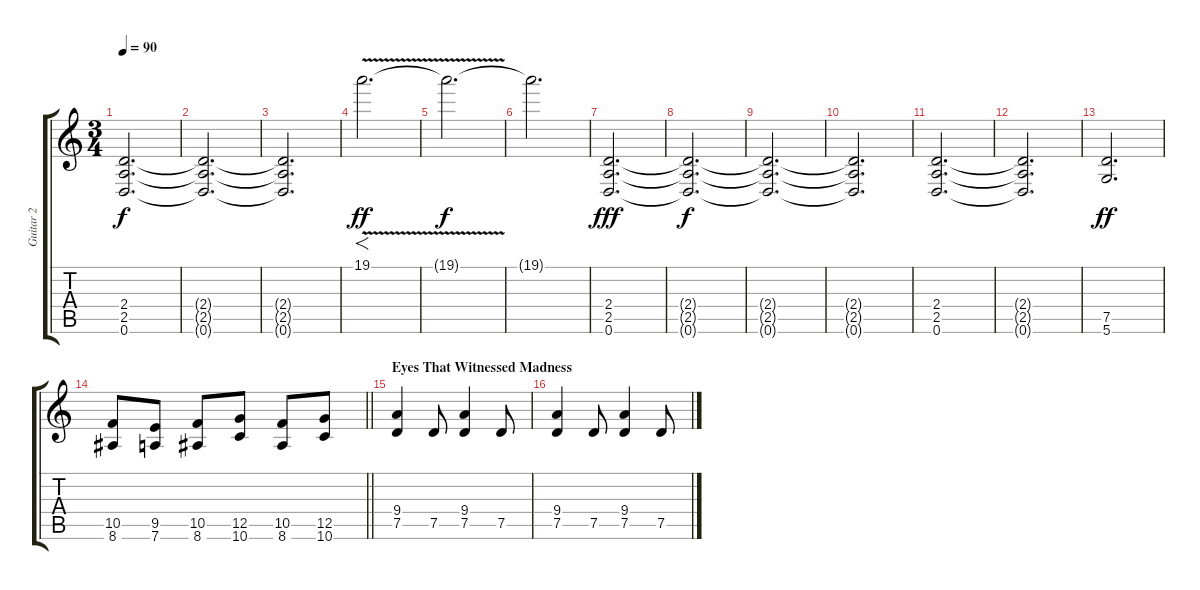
\track ("Guitar 2" "Guitar 2") {instrument distortionguitar}
\staff {score tabs}
\tuning (D4 A3 F3 C3 G2 D2) {hide}
\ts (3 4)
\tempo 90
\clef g2
\ks c
(2.4{t} 2.5{t} 0.6{t}).2{d dy f} |
(2.4{t} 2.5{t} 0.6{t}).2{d} |
(2.4{t} 2.5{t} 0.6{t}).2{d} |
19.1{v}.2{f d dy ff volume 13} |
19.1{t}.2{d dy f} |
19.1{t}.2{d} |
(2.4 2.5 0.6).2{d dy fff volume 13} |
(2.4{t} 2.5{t} 0.6{t}).2{d dy f volume 7} |
(2.4{t} 2.5{t} 0.6{t}).2{d} |
(2.4{t} 2.5{t} 0.6{t}).2{d} |
(2.4 2.5 0.6).2{d volume 13} |
(2.4{t} 2.5{t} 0.6{t}).2{d} |
(7.5 5.6).2{d dy ff} |
\barLineRight lightlight
(10.5 8.6).8 (9.5 7.6).8 (10.5 8.6).8 (12.5 10.6).8 (10.5 8.6).8 (12.5 10.6).8 |
\section ("" "Eyes That Witnessed Madness")
(9.4 7.5).4 7.5.8 (9.4 7.5).4 7.5.8 |
(9.4 7.5).4 7.5.8 (9.4 7.5).4 7.5.8
